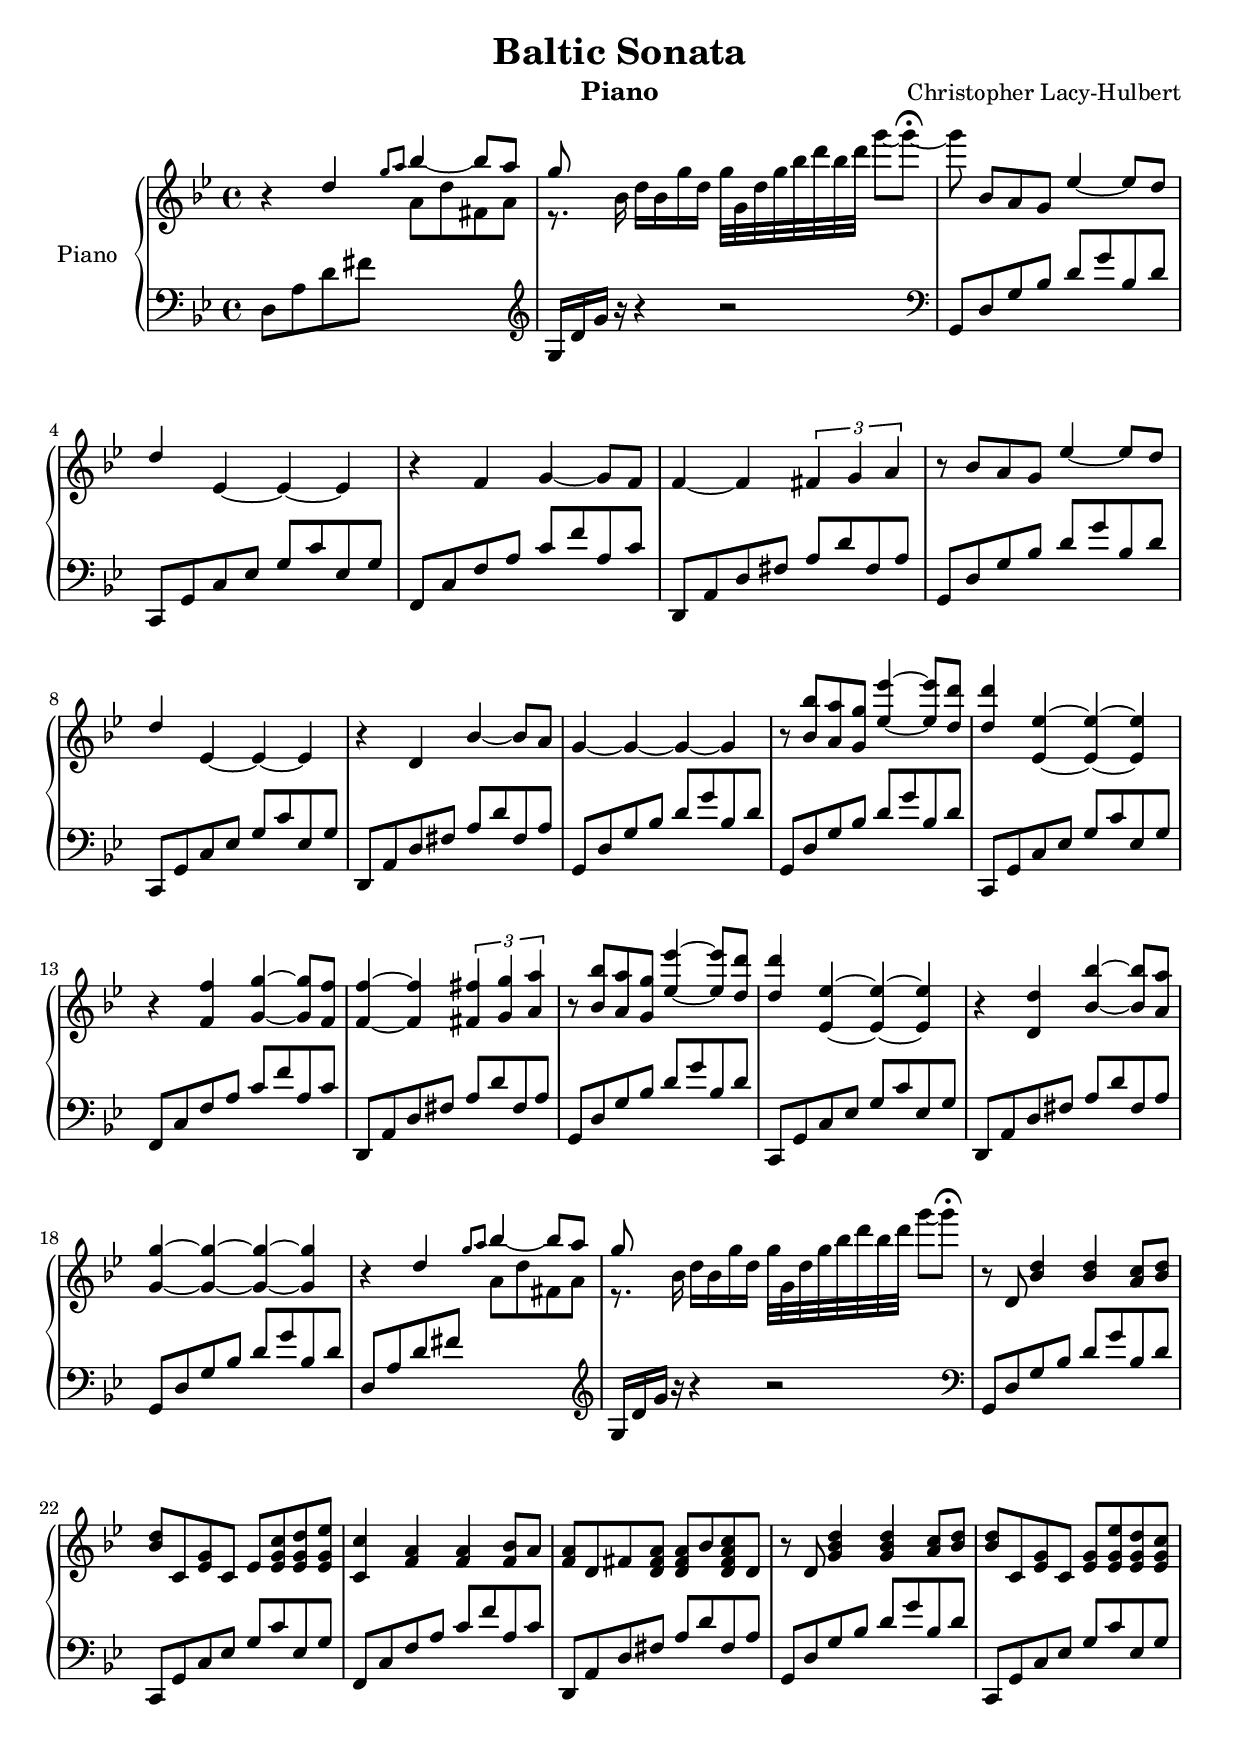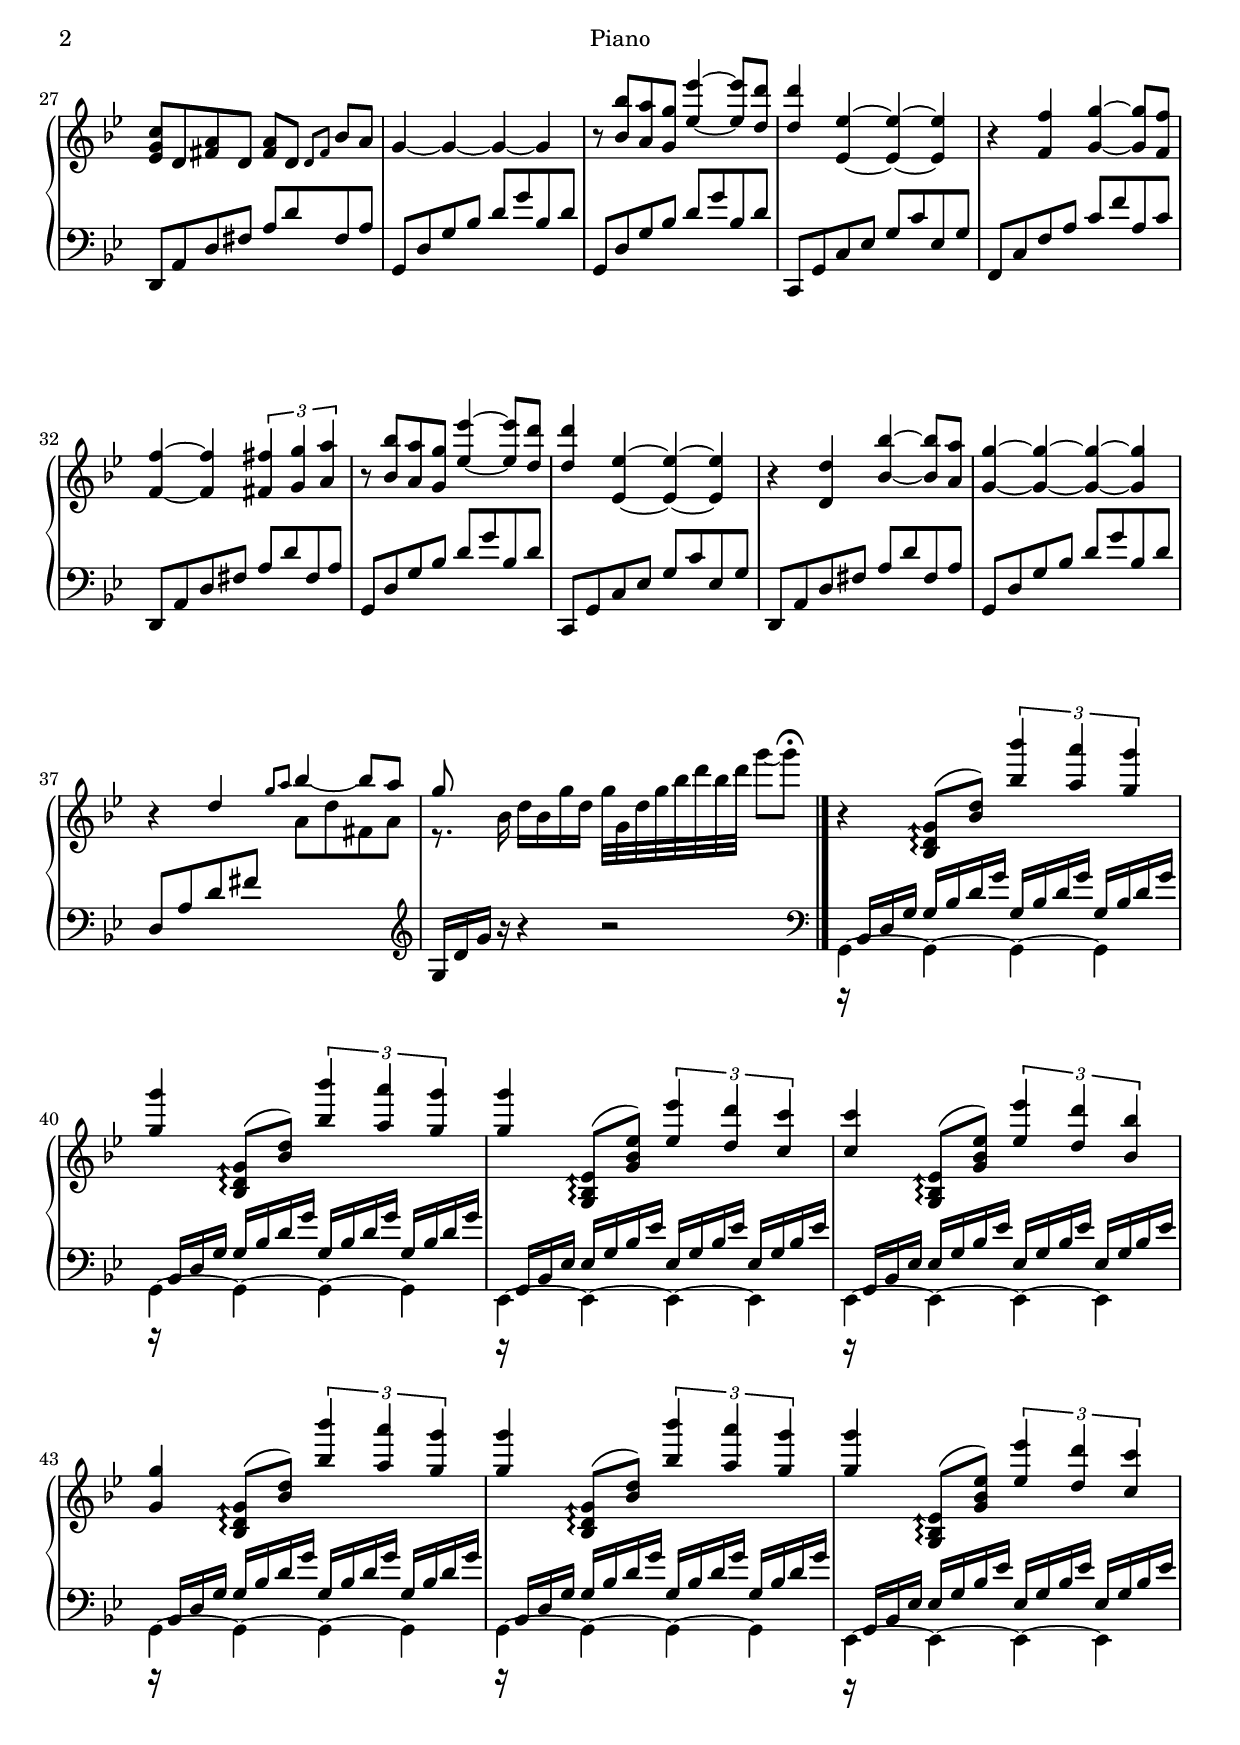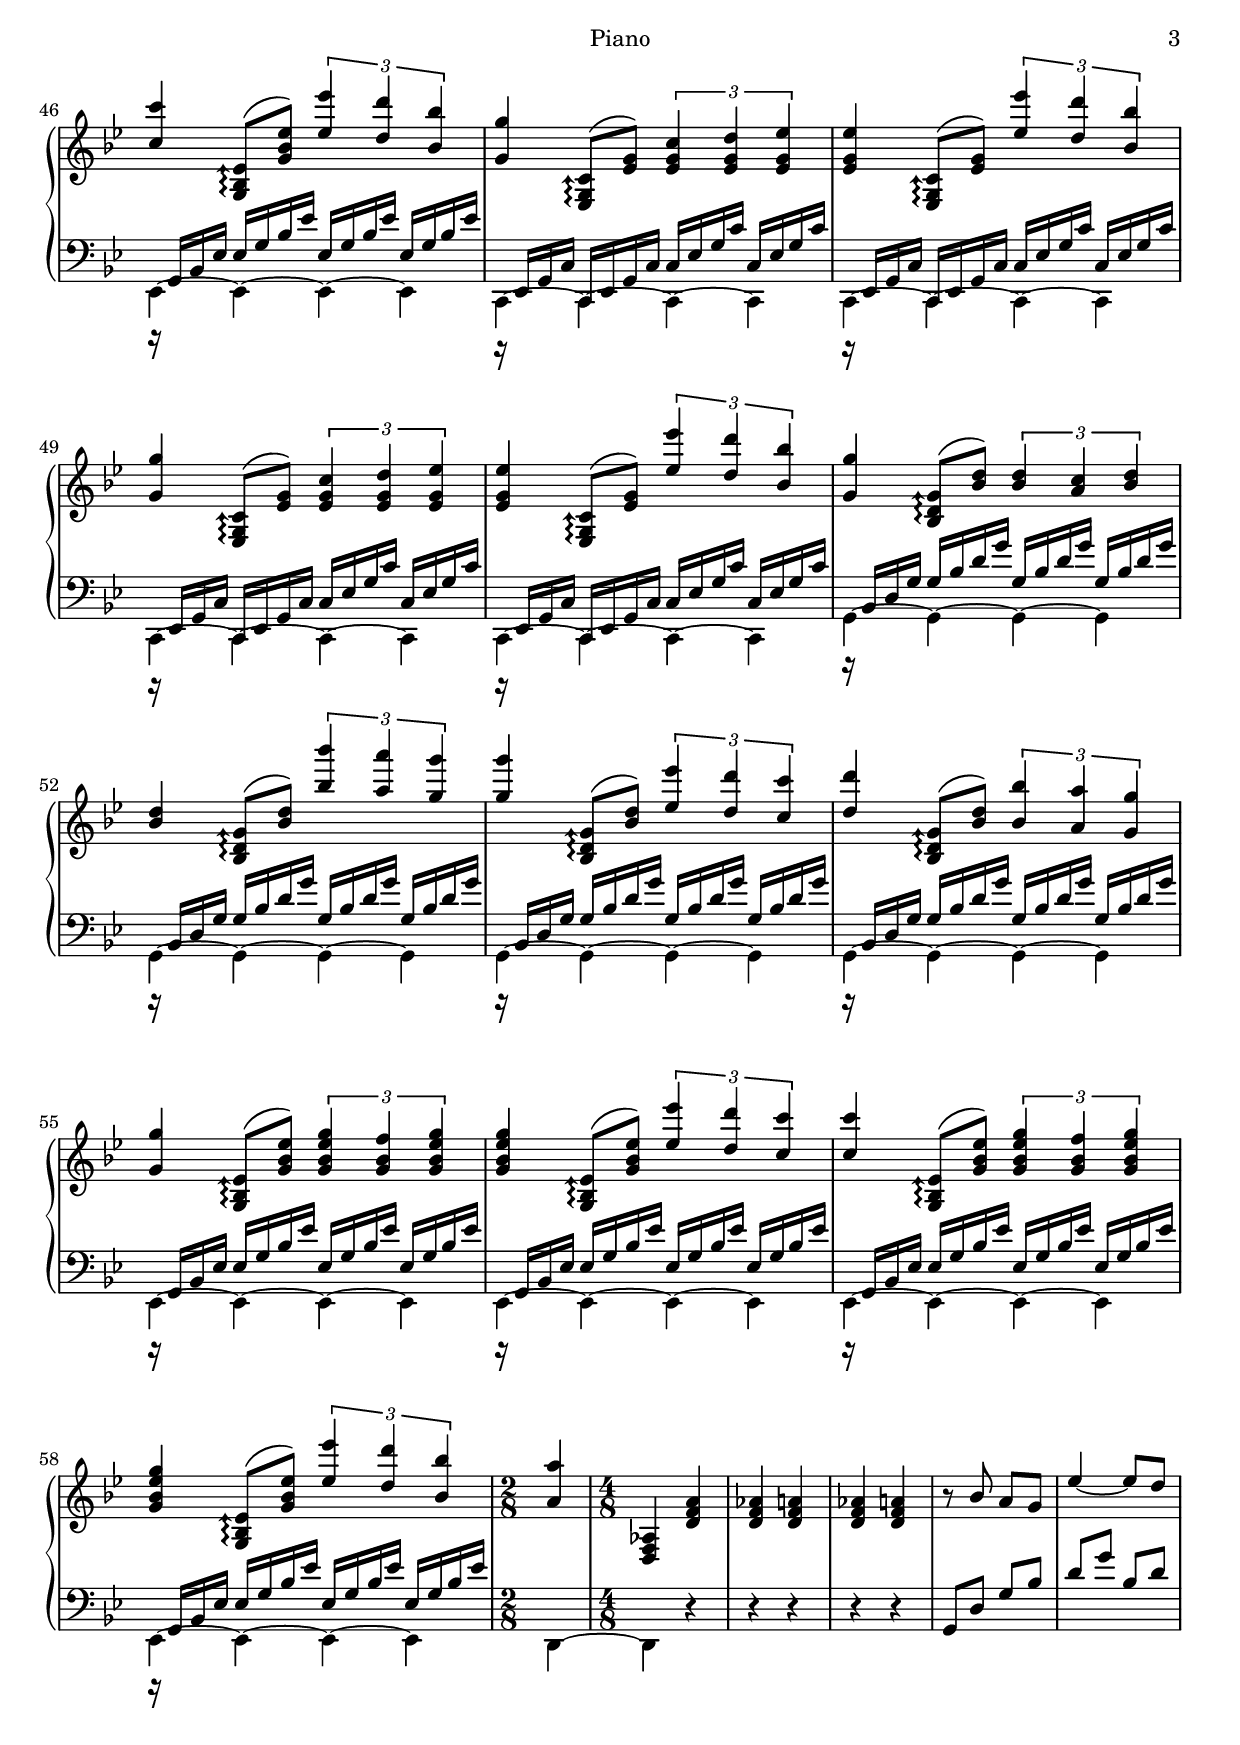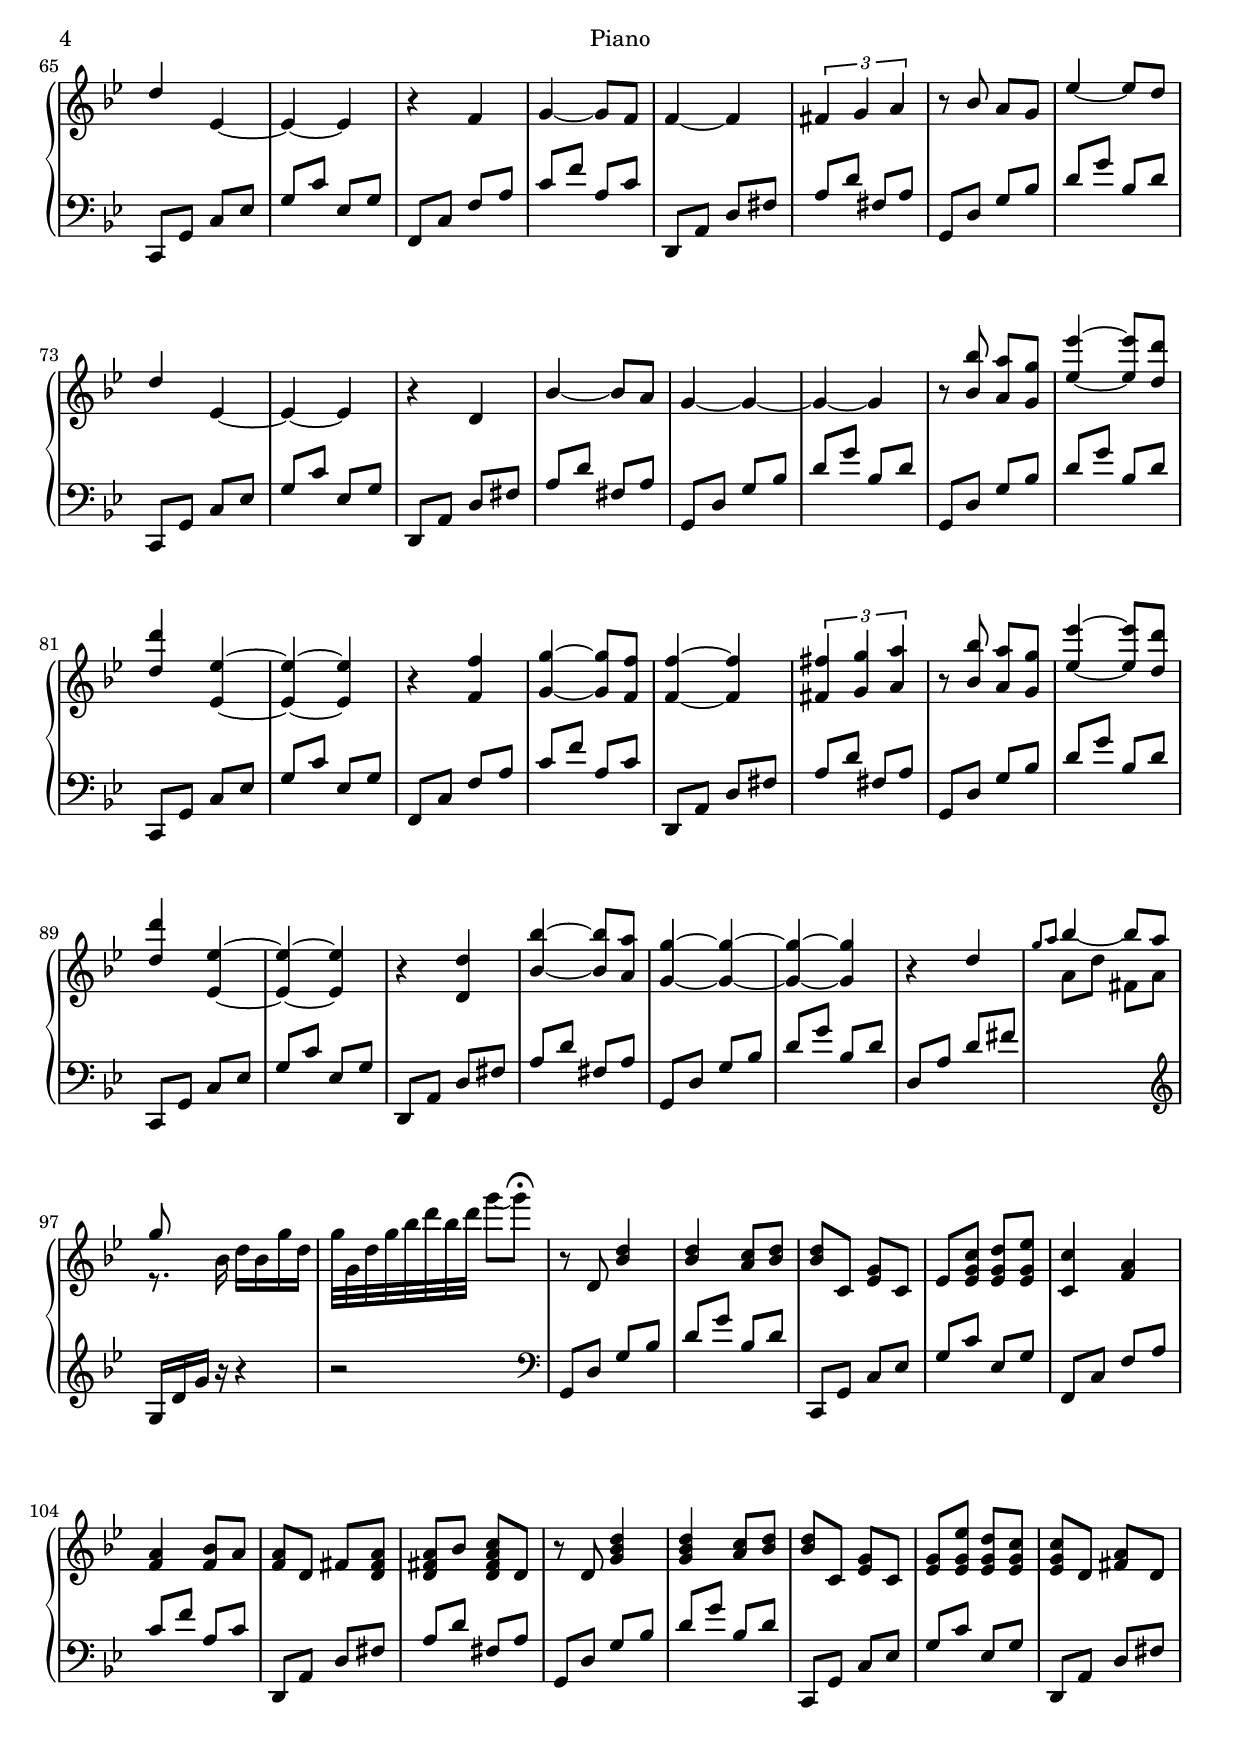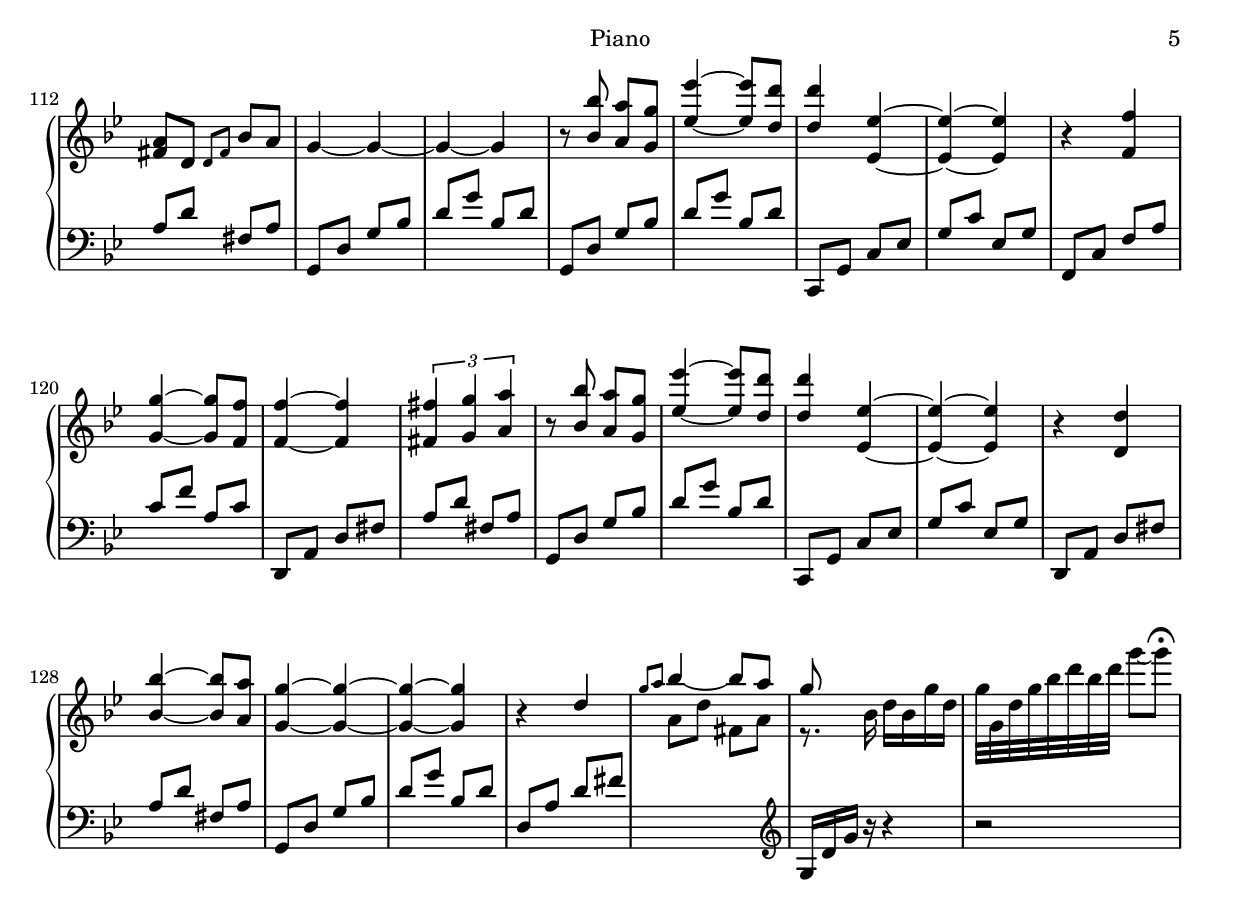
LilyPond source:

\version "2.12.3"
\include "english.ly"
\include "articulate.ly"

\header {
  title = "Baltic Sonata"
  instrument = "Piano"
  composer = "Christopher Lacy-Hulbert"
}

\paper {
  #(set-paper-size "a4")
}

global = {
  \key g \minor
  \time 4/4
}

right = \relative c'' {
  \key g \minor

  % first movement
  % pre echo %
  r4 \stemUp  d4 \grace {  g8[  a8]  } bf4 ~ bf8 a8  <<  { g8 } \\ { r8. bf,16 d bf g' d g32 g, d' g bf32 d bf d g8~g^\fermata~g}  >>

  % melody %
  bf,, a g ef'4 ~ ef8 d d4 ef,4 ~ ef ~ ef ~ r4 f g4 ~ g8 f f4 ~ f  \times 2/3 { fs g a }
  r8 bf a g ef'4 ~ ef8 d d4 ef,4 ~ ef ~ ef ~ r4 d bf'4 ~ bf8  a g4 ~ g4 ~ g4 ~ g4

  % octave phase %
  r8 <bf bf'> <a a'> <g g'> <ef' ef'>4 ~ <ef ef'>8 <d d'> <d d'>4 <ef, ef'>4 ~ <ef ef'> ~ <ef ef'> ~
  r4 <f f'> <g g'>4 ~ <g g'>8 <f f'> <f f'>4 ~ <f f'>  \times 2/3 { <fs fs'> <g g'> <a a'> }
  r8 <bf bf'> <a a'> <g g'> <ef' ef'>4 ~ <ef ef'>8 <d d'> <d d'>4 <ef, ef'>4 ~ <ef ef'> ~ <ef ef'>
  r4 <d d'> <bf' bf'>4 ~ <bf bf'>8  <a a'> <g g'>4 ~ <g g'>4 ~ <g g'>4 ~ <g g'>4

  r4 \stemUp  d'4 \grace {  g8[  a8]  } bf4 ~ bf8 a8  <<  { g8 } \\ { r8. bf,16 d bf g' d g32 g, d' g bf32 d bf d g8~g^\fermata}  >>

  % challenge
  r8 d,, <bf' d>4 <bf d> <a c>8 <bf d> <bf d>8 c,8 <ef g> c ef <ef g c> <ef g d'> <ef g ef'>
  % hold this f--> and grace before the bf %
  <c c'>4 <f a> <f a>  <f bf>8 a <f a>8 d fs <d fs a> <d fs a> bf' <d, fs a c>8 d
  r8 d <g bf d>4  <g bf d> <a c>8 <bf d> <bf d> c, <ef g> c <ef g> <ef g ef'> <ef g d'> <ef g c>
  <ef g c> d <fs a> d <fs a> d \grace{ d8[ fs8] } bf8 a g4 ~ g4 ~ g4 ~ g4   % grace b4 bf col 38 %

  % refrain
  r8 <bf bf'> <a a'> <g g'> <ef' ef'>4 ~ <ef ef'>8 <d d'> <d d'>4 <ef, ef'>4 ~ <ef ef'> ~ <ef ef'> ~
  r4 <f f'> <g g'>4 ~ <g g'>8 <f f'> <f f'>4 ~ <f f'>  \times 2/3 { <fs fs'> <g g'> <a a'> }
  r8 <bf bf'> <a a'> <g g'> <ef' ef'>4 ~ <ef ef'>8 <d d'> <d d'>4 <ef, ef'>4 ~ <ef ef'> ~ <ef ef'>
  r4 <d d'> <bf' bf'>4 ~ <bf bf'>8  <a a'> <g g'>4 ~ <g g'>4 ~ <g g'>4 ~ <g g'>4

  % echo %
  r4 \stemUp  d'4 \grace {  g8[  a8]  } bf4 ~ bf8 a8  <<  { g8 } \\ { r8. bf,16 d bf g' d g32 g, d' g bf32 d bf d g8~g^\fermata}  >>

  % second movement %
  \bar "|."  \arpeggioArrowUp
  r4 <bf,,, d g>8^\(\arpeggio <bf' d>\)  \times 2/3 {<bf' bf'>4 <a a'>4  <g g'>4} <g g'>4
  <bf,, d g>8^\(\arpeggio <bf' d>\)  \times 2/3 {<bf' bf'>4 <a a'>4  <g g'>4} <g g'>4
  <g,, bf ef>8^\(\arpeggio <g' bf ef>\) \times 2/3 {<ef' ef'>4 <d d'> <c c'>} <c c'>4
  <g, bf ef>8^\(\arpeggio <g' bf ef>\) \times 2/3 {<ef' ef'>4 <d d'> <bf bf'>}  <g g'>

  <bf, d g>8^\(\arpeggio <bf' d>\) \times 2/3 {<bf' bf'>4 <a a'>4  <g g'>4} <g g'>4
  <bf,, d g>8^\(\arpeggio <bf' d>\) \times 2/3 {<bf' bf'>4 <a a'>4  <g g'>4} <g g'>4
  <g,, bf ef>8^\(\arpeggio <g' bf ef>\) \times 2/3 {<ef' ef'>4 <d d'> <c c'>} <c c'>4
  <g, bf ef>8^\(\arpeggio <g' bf ef>\) \times 2/3 {<ef' ef'>4 <d d'> <bf bf'>}  <g g'>

  % c-minor based chime%
  <ef, g c>8^\(\arpeggio <ef' g>8\) \times 2/3{<ef g c>4 <ef g d'> <ef g ef'>} <ef g ef'>4
  <ef, g c>8^\(\arpeggio <ef' g>8\) \times 2/3{<ef' ef'>4 <d d'> <bf bf'>} <g g'>4
  <ef, g c>8^\(\arpeggio <ef' g>8\) \times 2/3{<ef g c>4 <ef g d'> <ef g ef'>} <ef g ef'>4
  <ef, g c>8^\(\arpeggio <ef' g>8\) \times 2/3{<ef' ef'>4 <d d'> <bf bf'>} <g g'>4

  <bf, d g>8^\(\arpeggio <bf' d>\) \times 2/3 {<bf d>4 <a c>4  <bf d>4} <bf d>4
  <bf, d g>8^\(\arpeggio <bf' d>\) \times 2/3 { <bf' bf'>4 <a a'> <g g'> } <g g'>4
  <bf,, d g>8^\(\arpeggio <bf' d>\) \times 2/3 { <ef ef'>4 <d d'> <c c'> } <d d'>4
  <bf, d g>8^\(\arpeggio <bf' d>\) \times 2/3 { <bf bf'>4 <a a'> <g g'> } <g g'>4

  <g, bf ef>8^\(\arpeggio <g' bf ef>8\) \times 2/3{<g bf ef g>4 <g bf f'> <g bf ef g>} <g bf ef g>4
  <g, bf ef>8^\(\arpeggio <g' bf ef>8\) \times 2/3{<ef' ef'>4 <d d'> <c c'>} <c c'>4
  <g, bf ef>8^\(\arpeggio <g' bf ef>8\) \times 2/3{<g bf ef g>4 <g bf f'> <g bf ef g>} <g bf ef g>4
  <g, bf ef>8^\(\arpeggio <g' bf ef>8\) \times 2/3{<ef' ef'>4 <d d'> <bf bf'>}

  \time 2/8 <a a'>4  \time 4/8 < d,, f af >  < d'f a >  < d f af >  < d f a > < d f af >  < d f a >

  % third movement
  r8 bf' a g ef'4 ~ ef8 d d4 ef,4 ~ ef ~ ef ~ r4 f g4 ~ g8 f f4 ~ f  \times 2/3 { fs g a }
  r8 bf a g ef'4 ~ ef8 d d4 ef,4 ~ ef ~ ef ~ r4 d bf'4 ~ bf8  a g4 ~ g4 ~ g4 ~ g4

  % octave phase %
  r8 <bf bf'> <a a'> <g g'> <ef' ef'>4 ~ <ef ef'>8 <d d'> <d d'>4 <ef, ef'>4 ~ <ef ef'> ~ <ef ef'> ~
  r4 <f f'> <g g'>4 ~ <g g'>8 <f f'> <f f'>4 ~ <f f'>  \times 2/3 { <fs fs'> <g g'> <a a'> }
  r8 <bf bf'> <a a'> <g g'> <ef' ef'>4 ~ <ef ef'>8 <d d'> <d d'>4 <ef, ef'>4 ~ <ef ef'> ~ <ef ef'>
  r4 <d d'> <bf' bf'>4 ~ <bf bf'>8  <a a'> <g g'>4 ~ <g g'>4 ~ <g g'>4 ~ <g g'>4

  r4 \stemUp  d'4 \grace {  g8[  a8]  } bf4 ~ bf8 a8  <<  { g8 } \\ { r8. bf,16 d bf g' d g32 g, d' g bf32 d bf d g8~g^\fermata}  >>

  % challenge
  r8 d,, <bf' d>4 <bf d> <a c>8 <bf d> <bf d>8 c,8 <ef g> c ef <ef g c> <ef g d'> <ef g ef'>
  % hold this f--> and grace before the bf %
  <c c'>4 <f a> <f a>  <f bf>8 a <f a>8 d fs <d fs a> <d fs a> bf' <d, fs a c>8 d
  r8 d <g bf d>4  <g bf d> <a c>8 <bf d> <bf d> c, <ef g> c <ef g> <ef g ef'> <ef g d'> <ef g c>
  <ef g c> d <fs a> d <fs a> d \grace{ d8[ fs8] } bf8 a g4 ~ g4 ~ g4 ~ g4   % grace b4 bf col 38 %

  % refrain
  r8 <bf bf'> <a a'> <g g'> <ef' ef'>4 ~ <ef ef'>8 <d d'> <d d'>4 <ef, ef'>4 ~ <ef ef'> ~ <ef ef'> ~
  r4 <f f'> <g g'>4 ~ <g g'>8 <f f'> <f f'>4 ~ <f f'>  \times 2/3 { <fs fs'> <g g'> <a a'> }
  r8 <bf bf'> <a a'> <g g'> <ef' ef'>4 ~ <ef ef'>8 <d d'> <d d'>4 <ef, ef'>4 ~ <ef ef'> ~ <ef ef'>
  r4 <d d'> <bf' bf'>4 ~ <bf bf'>8  <a a'> <g g'>4 ~ <g g'>4 ~ <g g'>4 ~ <g g'>4

  % echo %
  r4 \stemUp  d'4 \grace {  g8[  a8]  } bf4 ~ bf8 a8  <<  { g8 } \\ { r8. bf,16 d bf g' d g32 g, d' g bf32 d bf d g8~g^\fermata}  >>


}

left = \relative c' {
  \key g \minor
  d,8  a' d  fs  \change Staff = up \stemDown  a d  fs, a \change Staff = down
  \clef treble \stemUp
  g,16 d' g r16 r4  r2

  \clef bass
  g,,8 d' g bf d g bf, d
  c,,8 g' c ef g c ef, g
  f,8 c' f a c f a, c
  d,,8 a' d fs a d fs, a

  g,8 d' g bf d g bf, d
  c,,8 g' c ef g c ef, g
  d,8 a' d fs a d fs, a
  g,8 d' g bf d g bf, d  % these last 4 quavers should switch hand - and in other places too %

  % ocatve phase %
  g,,8 d' g bf d g bf, d
  c,,8 g' c ef g c ef, g
  f,8 c' f a c f a, c
  d,,8 a' d fs a d fs, a

  g,8 d' g bf d g bf, d
  c,,8 g' c ef g c ef, g
  d,8 a' d fs a d fs, a
  g,8 d' g bf d g bf, d

  %flourish
  d,8  a' d  fs  \change Staff = up \stemDown  a d  fs, a \change Staff = down
  \clef treble \stemUp
  g,16 d' g r16 r4  r2

  \clef bass

  % challenge phase
  g,,8 d' g bf d g bf, d
  c,,8 g' c ef g c ef, g
  f,8 c' f a c f a, c
  d,,8 a' d fs a d fs, a

  g,8 d' g bf d g bf, d
  c,,8 g' c ef g c ef, g
  d,8 a' d fs a d fs, a
  g,8 d' g bf d g bf, d

  g,,8 d' g bf d g bf, d
  c,,8 g' c ef g c ef, g
  f,8 c' f a c f a, c
  d,,8 a' d fs a d fs, a

  g,8 d' g bf d g bf, d
  c,,8 g' c ef g c ef, g
  d,8 a' d fs a d fs, a
  g,8 d' g bf d g bf, d

  d,8  a' d  fs  \change Staff = up \stemDown  a d  fs, a \change Staff = down
  \clef treble \stemUp
  g,16 d' g r16 r4  r2

  % second movement %
  \clef bass
  % opening g is held until it returns  %
  << { \stemDown g,,4 ~ g4 ~ g ~ g } \\ { r16 \stemUp bf d g  g16 bf d g   g,16 bf d g   g,16 bf d g } >>
  << { \stemDown g,,4 ~ g4 ~ g ~ g } \\ { r16 \stemUp bf d g g16 bf d g g,16 bf d g  g,16 bf d g  } >>
  <<  { \stemDown ef,,4 ~ ef4 ~ ef4 ~ ef4 } \\ { r16 \stemUp g bf ef   ef16 g bf ef  ef,16 g bf ef  ef,16 g bf ef }  >>
  <<  { \stemDown ef,,4 ~ ef4 ~ ef4 ~ ef4 } \\ { r16 \stemUp g bf ef   ef16 g bf ef  ef,16 g bf ef  ef,16 g bf ef }  >>

  <<  { \stemDown g,,4 ~ g4 ~ g4 ~ g4 } \\ { r16 \stemUp bf d g   g16 bf d g  g,16 bf d g  g,16 bf d g }  >>
  <<  { \stemDown g,,4 ~ g4 ~ g4 ~ g4 } \\ { r16 \stemUp bf d g   g16 bf d g  g,16 bf d g  g,16 bf d g }  >>
  <<  { \stemDown ef,,4 ~ ef4 ~ ef4 ~ ef4 } \\ { r16 \stemUp g bf ef   ef16 g bf ef  ef,16 g bf ef  ef,16 g bf ef }  >>
  <<  { \stemDown ef,,4 ~ ef4 ~ ef4 ~ ef4 } \\ { r16 \stemUp g bf ef   ef16 g bf ef  ef,16 g bf ef  ef,16 g bf ef }  >>

  <<  { \stemDown c,,4 ~ c4 ~ c4 ~ c4 } \\ { r16 \stemUp ef g c   c, ef g c  c ef g c c, ef g c }  >>
  <<  { \stemDown c,,4 ~ c4 ~ c4 ~ c4 } \\ { r16 \stemUp ef g c   c, ef g c  c ef g c c, ef g c }  >>
  <<  { \stemDown c,,4 ~ c4 ~ c4 ~ c4 } \\ { r16 \stemUp ef g c   c, ef g c  c ef g c c, ef g c }  >>
  <<  { \stemDown c,,4 ~ c4 ~ c4 ~ c4 } \\ { r16 \stemUp ef g c   c, ef g c  c ef g c c, ef g c }  >>

  <<  { \stemDown g,4 ~ g4 ~ g4 ~ g4 } \\ { r16 \stemUp bf d g   g16 bf d g  g,16 bf d g  g,16 bf d g }  >>
  <<  { \stemDown g,,4 ~ g4 ~ g4 ~ g4 } \\ { r16 \stemUp bf d g   g16 bf d g  g,16 bf d g  g,16 bf d g }  >>
  <<  { \stemDown g,,4 ~ g4 ~ g4 ~ g4 } \\ { r16 \stemUp bf d g   g16 bf d g  g,16 bf d g  g,16 bf d g }  >>
  <<  { \stemDown g,,4 ~ g4 ~ g4 ~ g4 } \\ { r16 \stemUp bf d g   g16 bf d g  g,16 bf d g  g,16 bf d g }  >>

  <<  { \stemDown ef,,4 ~ ef4 ~ ef4 ~ ef4 } \\ { r16 \stemUp g bf ef   ef16 g bf ef  ef,16 g bf ef  ef,16 g bf ef }  >>
  <<  { \stemDown ef,,4 ~ ef4 ~ ef4 ~ ef4 } \\ { r16 \stemUp g bf ef   ef16 g bf ef  ef,16 g bf ef  ef,16 g bf ef }  >>
  <<  { \stemDown ef,,4 ~ ef4 ~ ef4 ~ ef4 } \\ { r16 \stemUp g bf ef   ef16 g bf ef  ef,16 g bf ef  ef,16 g bf ef }  >>
  <<  { \stemDown ef,,4 ~ ef4 ~ ef4 ~ ef4 } \\ { r16 \stemUp g bf ef   ef16 g bf ef  ef,16 g bf ef  ef,16 g bf ef }  >>

  << { \stemDown d,,4 ~ d4  } \\ { }  >> r4 r4 r4 r4 r4

  % third movement %
  g8 d' g bf d g bf, d
  c,,8 g' c ef g c ef, g
  f,8 c' f a c f a, c
  d,,8 a' d fs a d fs, a

  g,8 d' g bf d g bf, d
  c,,8 g' c ef g c ef, g
  d,8 a' d fs a d fs, a
  g,8 d' g bf d g bf, d  % these last 4 quavers should switch hand - and in other places too %

  % ocatve phase %
  g,,8 d' g bf d g bf, d
  c,,8 g' c ef g c ef, g
  f,8 c' f a c f a, c
  d,,8 a' d fs a d fs, a

  g,8 d' g bf d g bf, d
  c,,8 g' c ef g c ef, g
  d,8 a' d fs a d fs, a
  g,8 d' g bf d g bf, d

  %flourish
  d,8  a' d  fs  \change Staff = up \stemDown  a d  fs, a \change Staff = down
  \clef treble \stemUp
  g,16 d' g r16 r4  r2

  \clef bass

  % challenge phase
  g,,8 d' g bf d g bf, d
  c,,8 g' c ef g c ef, g
  f,8 c' f a c f a, c
  d,,8 a' d fs a d fs, a

  g,8 d' g bf d g bf, d
  c,,8 g' c ef g c ef, g
  d,8 a' d fs a d fs, a
  g,8 d' g bf d g bf, d

  g,,8 d' g bf d g bf, d
  c,,8 g' c ef g c ef, g
  f,8 c' f a c f a, c
  d,,8 a' d fs a d fs, a

  g,8 d' g bf d g bf, d
  c,,8 g' c ef g c ef, g
  d,8 a' d fs a d fs, a
  g,8 d' g bf d g bf, d

  d,8  a' d  fs  \change Staff = up \stemDown  a d  fs, a \change Staff = down
  \clef treble \stemUp
  g,16 d' g r16 r4  r2

}

\score {
  \new PianoStaff \with {
    instrumentName = "Piano"
  } <<
    \new Staff = "up" \with {
      midiInstrument = "acoustic grand"
    } \right
    \new Staff = "down" \with {
      midiInstrument = "acoustic grand"
    } { \clef bass \left  }
  >>
  \layout { }
  \midi {
    \context {
      \Score
      tempoWholesPerMinute = #(ly:make-moment 95 4)
    }
  }
}
